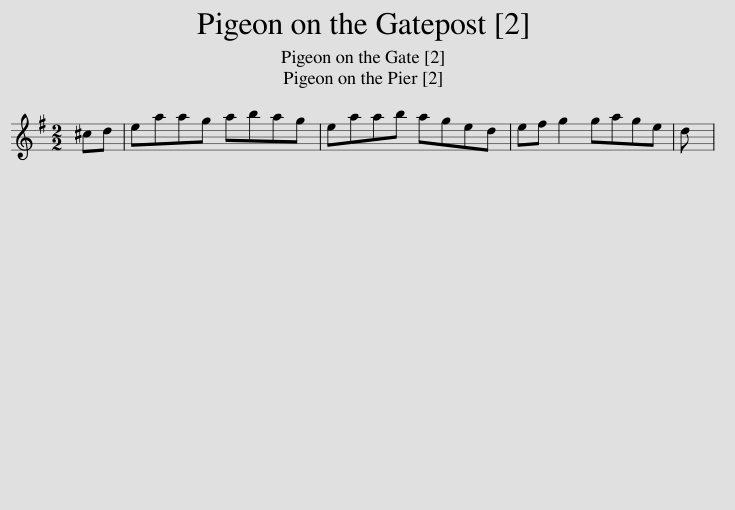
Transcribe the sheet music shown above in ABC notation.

X:1
L:1/8
M:2/2
I:linebreak $
K:G
V:1 treble
V:1
 ^cd | eaag abag | eaab aged | ef g2 gage | d | %5
